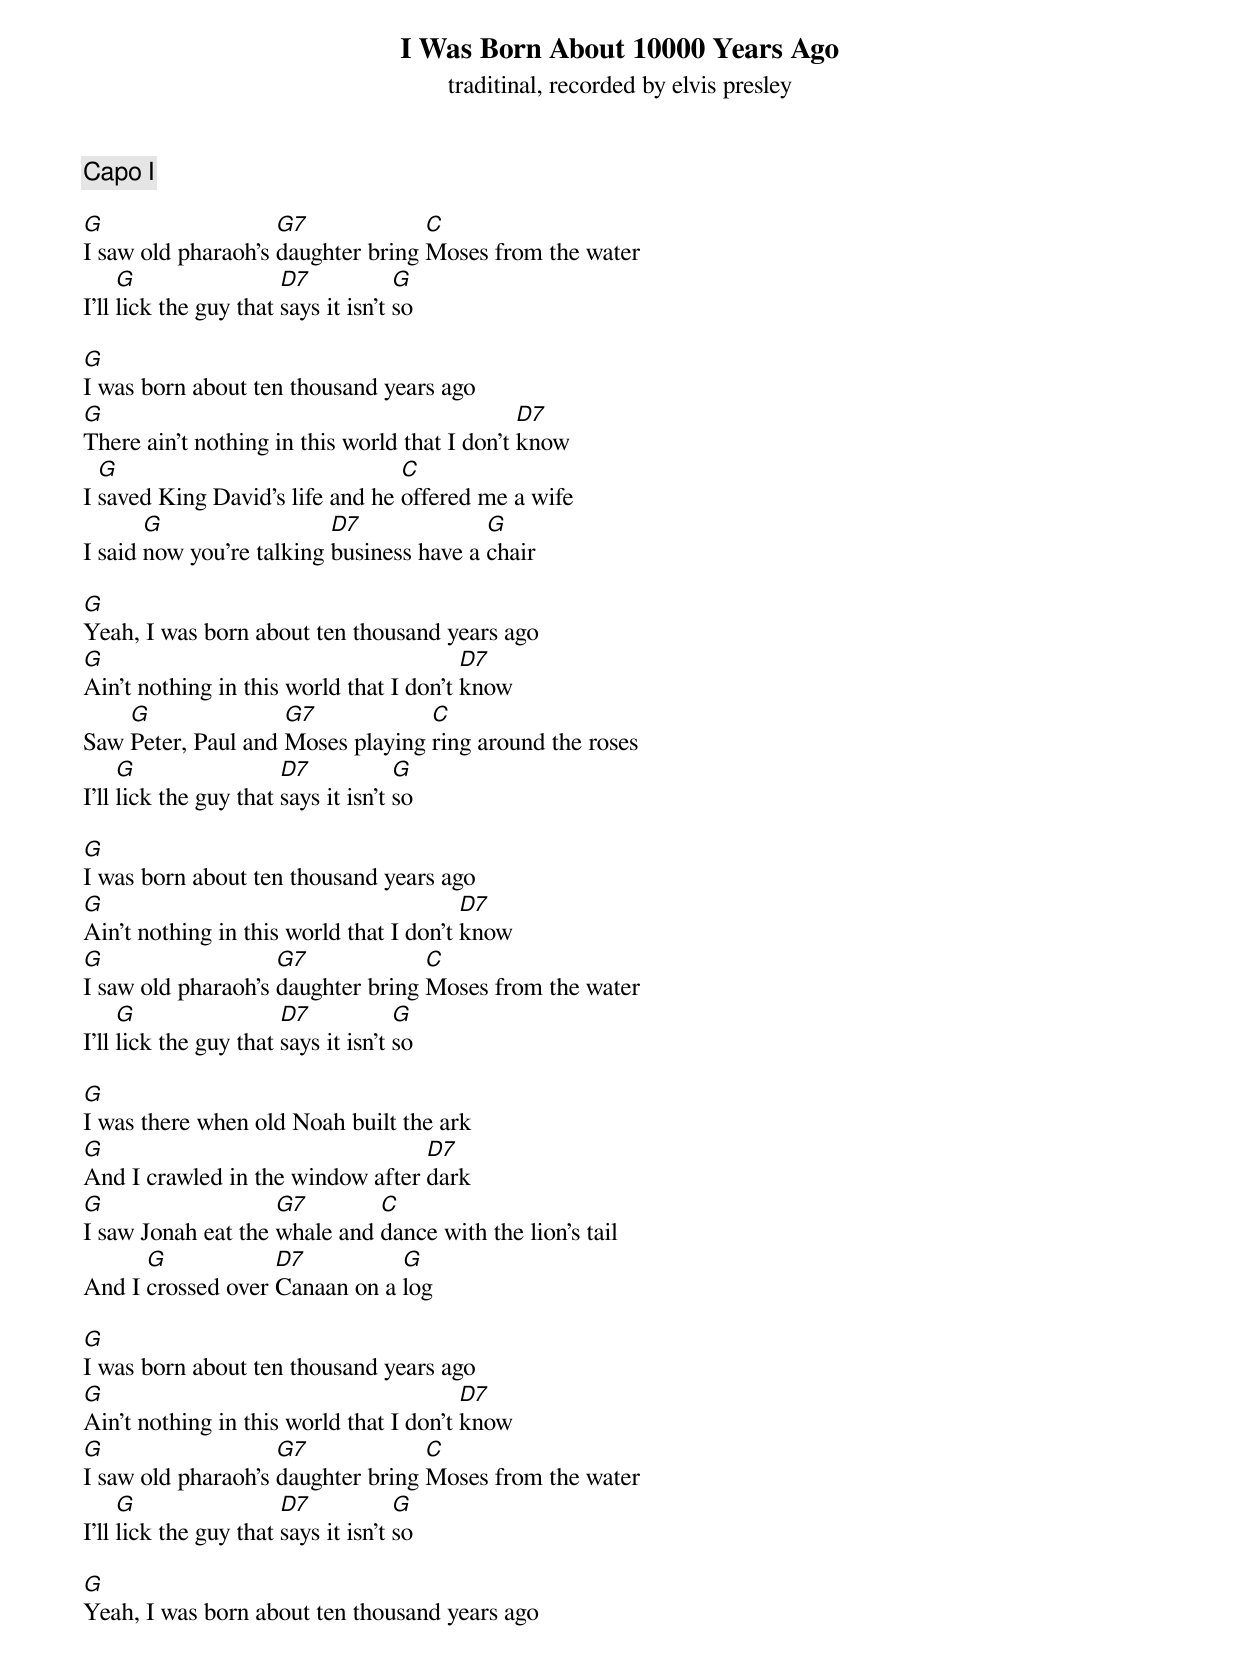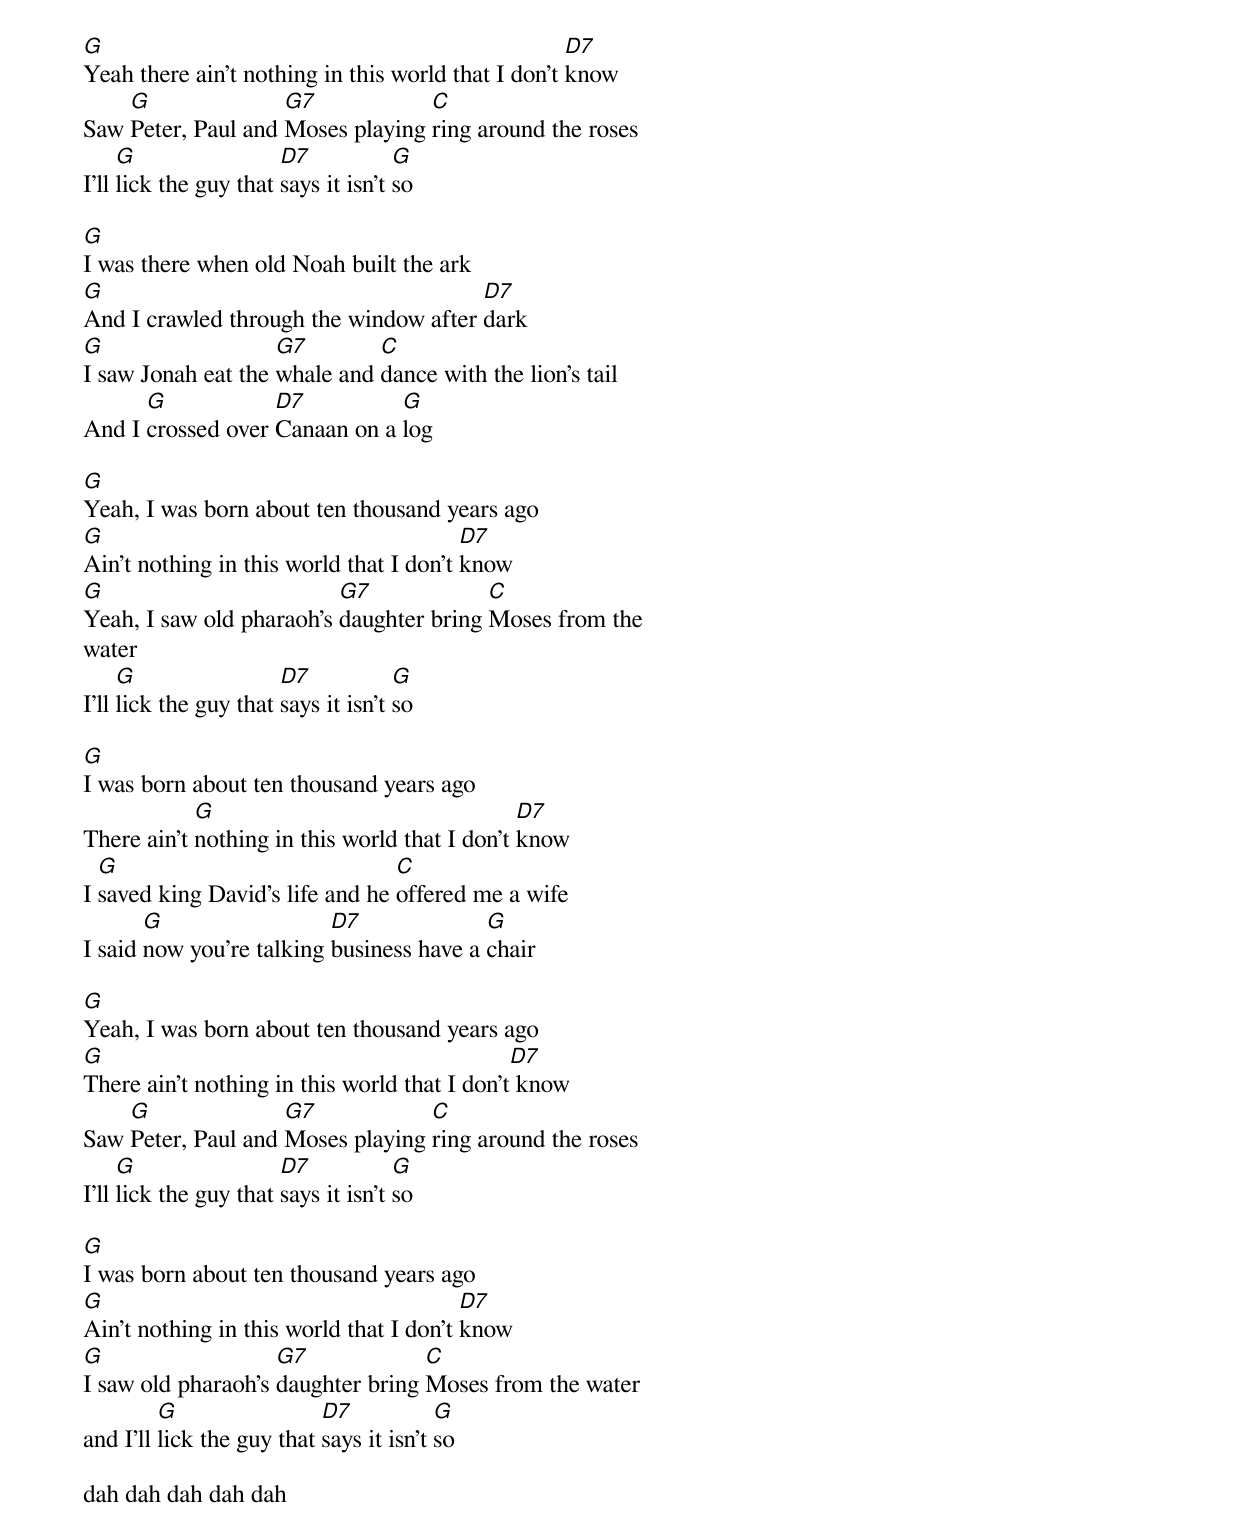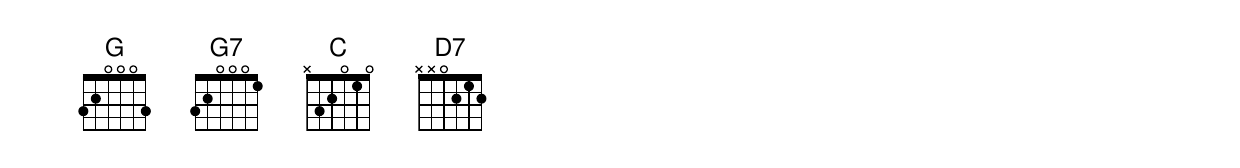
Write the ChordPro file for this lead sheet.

{title: I Was Born About 10000 Years Ago}
{subtitle: traditinal, recorded by elvis presley}

{c:Capo I}

[G]I saw old pharaoh's [G7]daughter bring [C]Moses from the water
I'll [G]lick the guy that [D7]says it isn't [G]so

[G]I was born about ten thousand years ago
[G]There ain't nothing in this world that I don't [D7]know
I [G]saved King David's life and he [C]offered me a wife
I said [G]now you're talking [D7]business have a [G]chair

[G]Yeah, I was born about ten thousand years ago
[G]Ain't nothing in this world that I don't [D7]know
Saw [G]Peter, Paul and [G7]Moses playing [C]ring around the roses
I'll [G]lick the guy that [D7]says it isn't [G]so

[G]I was born about ten thousand years ago
[G]Ain't nothing in this world that I don't [D7]know
[G]I saw old pharaoh's [G7]daughter bring [C]Moses from the water
I'll [G]lick the guy that [D7]says it isn't [G]so

[G]I was there when old Noah built the ark
[G]And I crawled in the window after [D7]dark
[G]I saw Jonah eat the [G7]whale and [C]dance with the lion's tail
And I [G]crossed over [D7]Canaan on a [G]log

[G]I was born about ten thousand years ago
[G]Ain't nothing in this world that I don't [D7]know
[G]I saw old pharaoh's [G7]daughter bring [C]Moses from the water
I'll [G]lick the guy that [D7]says it isn't [G]so

[G]Yeah, I was born about ten thousand years ago
[G]Yeah there ain't nothing in this world that I don't [D7]know
Saw [G]Peter, Paul and [G7]Moses playing [C]ring around the roses
I'll [G]lick the guy that [D7]says it isn't [G]so

[G]I was there when old Noah built the ark
[G]And I crawled through the window after [D7]dark
[G]I saw Jonah eat the [G7]whale and [C]dance with the lion's tail
And I [G]crossed over [D7]Canaan on a [G]log

[G]Yeah, I was born about ten thousand years ago
[G]Ain't nothing in this world that I don't [D7]know
[G]Yeah, I saw old pharaoh's [G7]daughter bring [C]Moses from the
water
I'll [G]lick the guy that [D7]says it isn't [G]so

[G]I was born about ten thousand years ago
There ain't [G]nothing in this world that I don't [D7]know
I [G]saved king David's life and he [C]offered me a wife
I said [G]now you're talking [D7]business have a [G]chair

[G]Yeah, I was born about ten thousand years ago
[G]There ain't nothing in this world that I don't[D7] know
Saw [G]Peter, Paul and [G7]Moses playing [C]ring around the roses
I'll [G]lick the guy that [D7]says it isn't [G]so

[G]I was born about ten thousand years ago
[G]Ain't nothing in this world that I don't [D7]know
[G]I saw old pharaoh's [G7]daughter bring [C]Moses from the water
and I'll [G]lick the guy that [D7]says it isn't [G]so

dah dah dah dah dah
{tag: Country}
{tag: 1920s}
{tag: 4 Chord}
